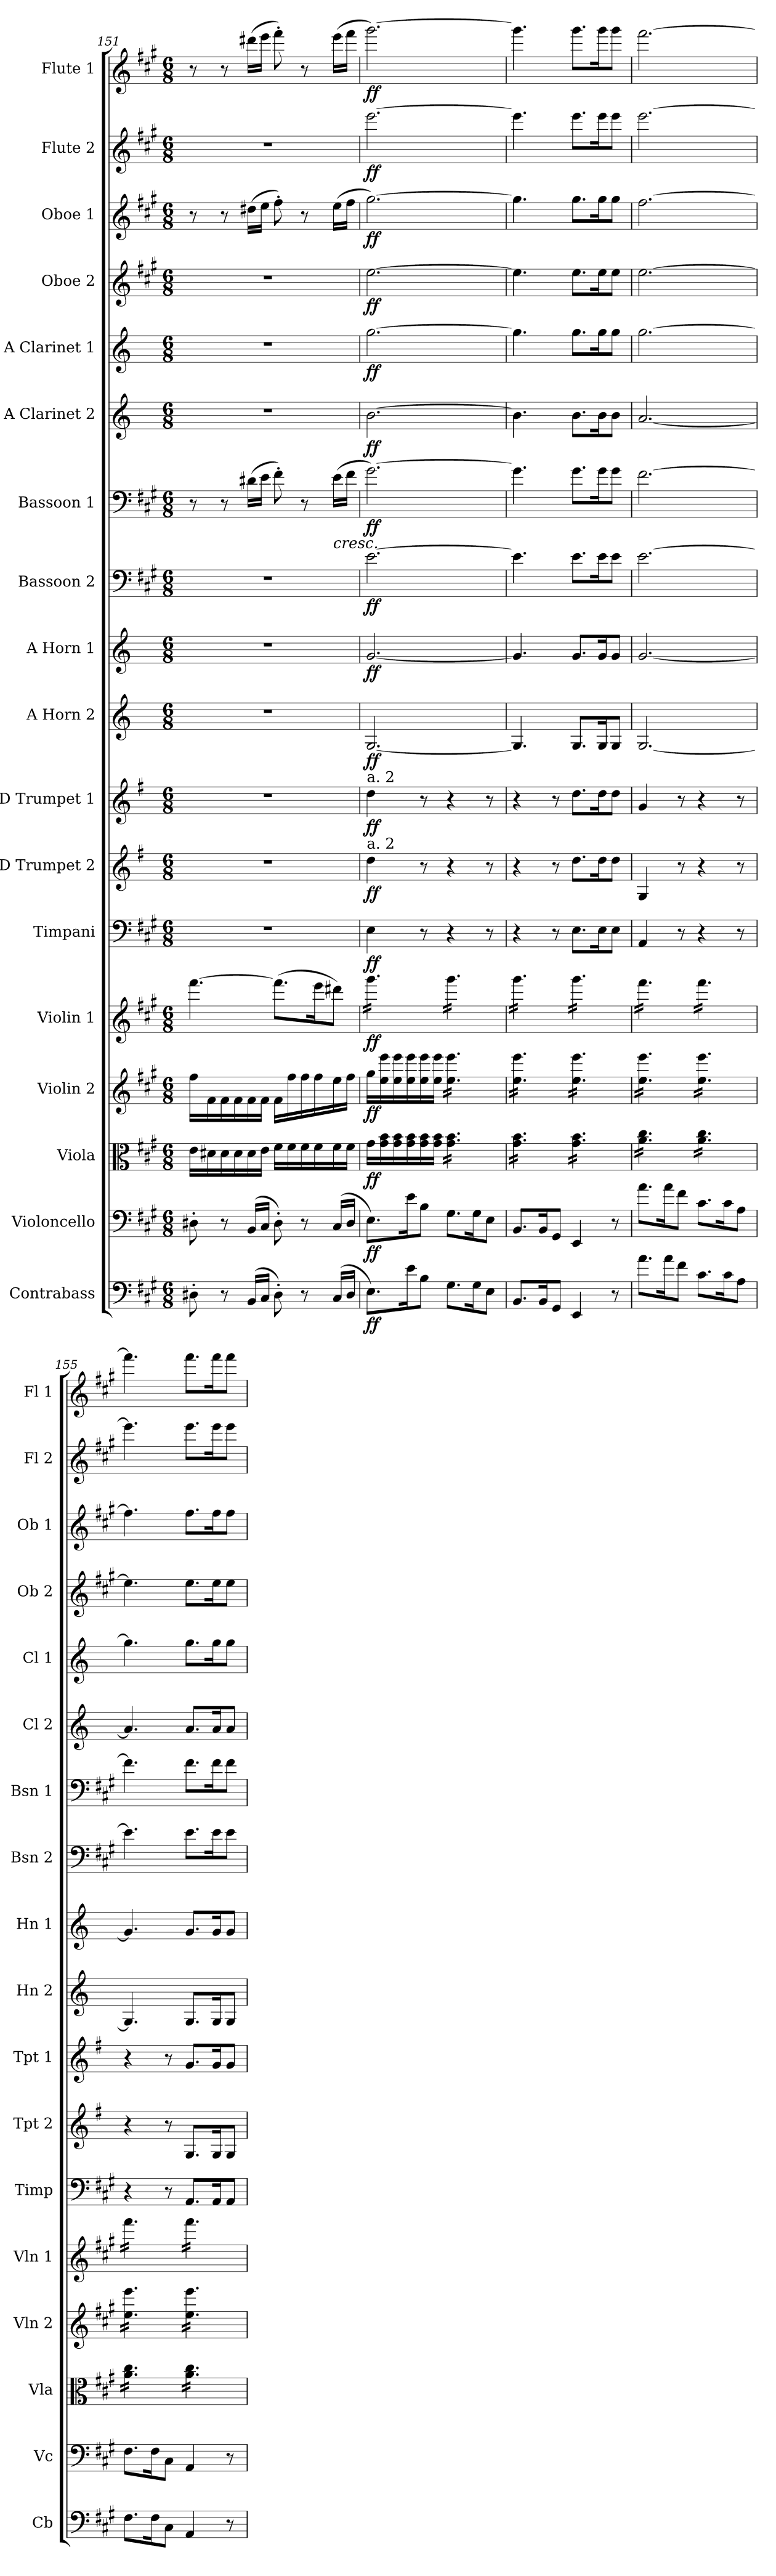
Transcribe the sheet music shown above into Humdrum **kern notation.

**kern	**dynam	**kern	**dynam	**kern	**dynam	**kern	**dynam	**kern	**dynam	**kern	**dynam	**kern	**dynam	**kern	**dynam	**kern	**dynam	**kern	**dynam	**kern	**dynam	**kern	**dynam	**kern	**dynam	**kern	**dynam	**kern	**dynam	**kern	**dynam	**kern	**dynam	**kern	**dynam
*part18	*part18	*part17	*part17	*part16	*part16	*part15	*part15	*part14	*part14	*part13	*part13	*part12	*part12	*part11	*part11	*part10	*part10	*part9	*part9	*part8	*part8	*part7	*part7	*part6	*part6	*part5	*part5	*part4	*part4	*part3	*part3	*part2	*part2	*part1	*part1
*staff18	*staff18	*staff17	*staff17	*staff16	*staff16	*staff15	*staff15	*staff14	*staff14	*staff13	*staff13	*staff12	*staff12	*staff11	*staff11	*staff10	*staff10	*staff9	*staff9	*staff8	*staff8	*staff7	*staff7	*staff6	*staff6	*staff5	*staff5	*staff4	*staff4	*staff3	*staff3	*staff2	*staff2	*staff1	*staff1
*I"Contrabass	*	*I"Violoncello	*	*I"Viola	*	*I"Violin 2	*	*I"Violin 1	*	*I"Timpani	*	*I"D Trumpet 2	*	*I"D Trumpet 1	*	*I"A Horn 2	*	*I"A Horn 1	*	*I"Bassoon 2	*	*I"Bassoon 1	*	*I"A Clarinet 2	*	*I"A Clarinet 1	*	*I"Oboe 2	*	*I"Oboe 1	*	*I"Flute 2	*	*I"Flute 1	*
*I'Cb	*	*I'Vc	*	*I'Vla	*	*I'Vln 2	*	*I'Vln 1	*	*I'Timp	*	*I'Tpt 2	*	*I'Tpt 1	*	*I'Hn 2	*	*I'Hn 1	*	*I'Bsn 2	*	*I'Bsn 1	*	*I'Cl 2	*	*I'Cl 1	*	*I'Ob 2	*	*I'Ob 1	*	*I'Fl 2	*	*I'Fl 1	*
!!LO:PB:g=z
*clefF4	*	*clefF4	*	*clefC3	*	*clefG2	*	*clefG2	*	*clefF4	*	*clefG2	*	*clefG2	*	*clefG2	*	*clefG2	*	*clefF4	*	*clefF4	*	*clefG2	*	*clefG2	*	*clefG2	*	*clefG2	*	*clefG2	*	*clefG2	*
*ITrd7c12	*	*	*	*	*	*	*	*	*	*	*	*ITrd-1c-2	*	*ITrd-1c-2	*	*ITrd2c3	*	*ITrd2c3	*	*	*	*	*	*ITrd2c3	*	*ITrd2c3	*	*	*	*	*	*	*	*	*
*k[f#c#g#]	*	*k[f#c#g#]	*	*k[f#c#g#]	*	*k[f#c#g#]	*	*k[f#c#g#]	*	*k[f#c#g#]	*	*k[f#c#g#]	*	*k[f#c#g#]	*	*k[f#c#g#]	*	*k[f#c#g#]	*	*k[f#c#g#]	*	*k[f#c#g#]	*	*k[f#c#g#]	*	*k[f#c#g#]	*	*k[f#c#g#]	*	*k[f#c#g#]	*	*k[f#c#g#]	*	*k[f#c#g#]	*
*M6/8	*	*M6/8	*	*M6/8	*	*M6/8	*	*M6/8	*	*M6/8	*	*M6/8	*	*M6/8	*	*M6/8	*	*M6/8	*	*M6/8	*	*M6/8	*	*M6/8	*	*M6/8	*	*M6/8	*	*M6/8	*	*M6/8	*	*M6/8	*
=151	=151	=151	=151	=151	=151	=151	=151	=151	=151	=151	=151	=151	=151	=151	=151	=151	=151	=151	=151	=151	=151	=151	=151	=151	=151	=151	=151	=151	=151	=151	=151	=151	=151	=151	=151
8DD#X'\	.	8D#X'\	.	16e\LL	.	16ff#\LL	.	[4.fff#\	.	2.r	.	2.r	.	2.r	.	2.r	.	2.r	.	2.r	.	8r	.	2.r	.	2.r	.	2.r	.	8r	.	2.r	.	8r	.
.	.	.	.	16d#X\	.	16f#\	.	.	.	.	.	.	.	.	.	.	.	.	.	.	.	.	.	.	.	.	.	.	.	.	.	.	.	.	.
8r	.	8r	.	16d#\	.	16f#\	.	.	.	.	.	.	.	.	.	.	.	.	.	.	.	8r	.	.	.	.	.	.	.	8r	.	.	.	8r	.
.	.	.	.	16d#\	.	16f#\	.	.	.	.	.	.	.	.	.	.	.	.	.	.	.	.	.	.	.	.	.	.	.	.	.	.	.	.	.
(16BBB/LL	.	(16BB/LL	.	16d#\	.	16f#\	.	.	.	.	.	.	.	.	.	.	.	.	.	.	.	(16d#X\LL	.	.	.	.	.	.	.	(16dd#X\LL	.	.	.	(16ddd#X\LL	.
16CC#/JJ	.	16C#/JJ	.	16e\JJ	.	16f#\JJ	.	.	.	.	.	.	.	.	.	.	.	.	.	.	.	16e\JJ	.	.	.	.	.	.	.	16ee\JJ	.	.	.	16eee\JJ	.
8DD#'\)	.	8D#'\)	.	16f#\LL	.	16f#\LL	.	(8.fff#\L]	.	.	.	.	.	.	.	.	.	.	.	.	.	8f#'\)	.	.	.	.	.	.	.	8ff#'\)	.	.	.	8fff#'\)	.
.	.	.	.	16f#\	.	16ff#\	.	.	.	.	.	.	.	.	.	.	.	.	.	.	.	.	.	.	.	.	.	.	.	.	.	.	.	.	.
8r	.	8r	.	16f#\	.	16ff#\	.	.	.	.	.	.	.	.	.	.	.	.	.	.	.	8r	.	.	.	.	.	.	.	8r	.	.	.	8r	.
.	.	.	.	16f#\	.	16ff#\	.	16eee\K	.	.	.	.	.	.	.	.	.	.	.	.	.	.	.	.	.	.	.	.	.	.	.	.	.	.	.
!	!	!	!	!	!	!	!	!	!	!	!	!	!	!	!	!	!	!	!	!	!	!LO:TX:b:i:t=cresc.	!	!	!	!	!	!	!	!	!	!	!	!	!
(16CC#/LL	.	(16C#/LL	.	16f#\	.	16ee\	.	8ddd#X\J)	.	.	.	.	.	.	.	.	.	.	.	.	.	(16e\LL	.	.	.	.	.	.	.	(16ee\LL	.	.	.	(16eee\LL	.
16DD#/JJ	.	16D#/JJ	.	16f#\JJ	.	16ff#\JJ	.	.	.	.	.	.	.	.	.	.	.	.	.	.	.	16f#\JJ	.	.	.	.	.	.	.	16ff#\JJ	.	.	.	16fff#\JJ	.
=152	=152	=152	=152	=152	=152	=152	=152	=152	=152	=152	=152	=152	=152	=152	=152	=152	=152	=152	=152	=152	=152	=152	=152	=152	=152	=152	=152	=152	=152	=152	=152	=152	=152	=152	=152
!	!	!	!	!	!	!	!	!	!	!	!	!	!	!LO:TX:a:t=a. 2	!	!	!	!	!	!	!	!	!	!	!	!	!	!	!	!	!	!	!	!	!
!	!	!	!	!	!	!	!	!	!	!	!	!LO:TX:a:t=a. 2	!	!	!	!	!	!	!	!	!	!	!	!	!	!	!	!	!	!	!	!	!	!	!
!	!LO:DY:b	!	!LO:DY:b	!	!LO:DY:b	!	!LO:DY:b	!	!LO:DY:b	!	!LO:DY:b	!	!LO:DY:b	!	!LO:DY:b	!	!LO:DY:b	!	!LO:DY:b	!	!LO:DY:b	!	!LO:DY:b	!	!LO:DY:b	!	!LO:DY:b	!	!LO:DY:b	!	!LO:DY:b	!	!LO:DY:b	!	!LO:DY:b
*	*	*	*	*	*	*	*	*tremolo	*	*	*	*	*	*	*	*	*	*	*	*	*	*	*	*	*	*	*	*	*	*	*	*	*	*	*
8.EE\L)	ff	8.E\L)	ff	16g#\LL	ff	16gg#\LL	ff	16ggg#\LL	ff	4E\	ff	4ee\	ff	4ee\	ff	[2.E/	ff	[2.e/	ff	[2.e\	ff	[2.g#\)	ff	[2.g#\	ff	[2.ee\	ff	[2.ee\	ff	[2.gg#\)	ff	[2.eee\	ff	[2.ggg#\)	ff
.	.	.	.	16g#\ 16b\	.	16ee\ 16eee\	.	16ggg#\	.	.	.	.	.	.	.	.	.	.	.	.	.	.	.	.	.	.	.	.	.	.	.	.	.	.	.
.	.	.	.	16g#\ 16b\	.	16ee\ 16eee\	.	16ggg#\	.	.	.	.	.	.	.	.	.	.	.	.	.	.	.	.	.	.	.	.	.	.	.	.	.	.	.
16E\K	.	16e\K	.	16g#\ 16b\	.	16ee\ 16eee\	.	16ggg#\	.	.	.	.	.	.	.	.	.	.	.	.	.	.	.	.	.	.	.	.	.	.	.	.	.	.	.
8BB\J	.	8B\J	.	16g#\ 16b\	.	16ee\ 16eee\	.	16ggg#\	.	8r	.	8r	.	8r	.	.	.	.	.	.	.	.	.	.	.	.	.	.	.	.	.	.	.	.	.
.	.	.	.	16g#\ 16b\JJ	.	16ee\ 16eee\JJ	.	16ggg#\JJ	.	.	.	.	.	.	.	.	.	.	.	.	.	.	.	.	.	.	.	.	.	.	.	.	.	.	.
*	*	*	*	*tremolo	*	*	*	*	*	*	*	*	*	*	*	*	*	*	*	*	*	*	*	*	*	*	*	*	*	*	*	*	*	*	*
*	*	*	*	*	*	*tremolo	*	*	*	*	*	*	*	*	*	*	*	*	*	*	*	*	*	*	*	*	*	*	*	*	*	*	*	*	*
8.GG#\L	.	8.G#\L	.	16g#\ 16b\LL	.	16ee\ 16eee\LL	.	16ggg#\LL	.	4r	.	4r	.	4r	.	.	.	.	.	.	.	.	.	.	.	.	.	.	.	.	.	.	.	.	.
.	.	.	.	16g#\ 16b\	.	16ee\ 16eee\	.	16ggg#\	.	.	.	.	.	.	.	.	.	.	.	.	.	.	.	.	.	.	.	.	.	.	.	.	.	.	.
.	.	.	.	16g#\ 16b\	.	16ee\ 16eee\	.	16ggg#\	.	.	.	.	.	.	.	.	.	.	.	.	.	.	.	.	.	.	.	.	.	.	.	.	.	.	.
16GG#\K	.	16G#\K	.	16g#\ 16b\	.	16ee\ 16eee\	.	16ggg#\	.	.	.	.	.	.	.	.	.	.	.	.	.	.	.	.	.	.	.	.	.	.	.	.	.	.	.
8EE\J	.	8E\J	.	16g#\ 16b\	.	16ee\ 16eee\	.	16ggg#\	.	8r	.	8r	.	8r	.	.	.	.	.	.	.	.	.	.	.	.	.	.	.	.	.	.	.	.	.
.	.	.	.	16g#\ 16b\JJ	.	16ee\ 16eee\JJ	.	16ggg#\JJ	.	.	.	.	.	.	.	.	.	.	.	.	.	.	.	.	.	.	.	.	.	.	.	.	.	.	.
=153	=153	=153	=153	=153	=153	=153	=153	=153	=153	=153	=153	=153	=153	=153	=153	=153	=153	=153	=153	=153	=153	=153	=153	=153	=153	=153	=153	=153	=153	=153	=153	=153	=153	=153	=153
8.BBB/L	.	8.BB/L	.	16g#\ 16b\LL	.	16ee\ 16eee\LL	.	16ggg#\LL	.	4r	.	4r	.	4r	.	4.E/]	.	4.e/]	.	4.e\]	.	4.g#\]	.	4.g#\]	.	4.ee\]	.	4.ee\]	.	4.gg#\]	.	4.eee\]	.	4.ggg#\]	.
.	.	.	.	16g#\ 16b\	.	16ee\ 16eee\	.	16ggg#\	.	.	.	.	.	.	.	.	.	.	.	.	.	.	.	.	.	.	.	.	.	.	.	.	.	.	.
.	.	.	.	16g#\ 16b\	.	16ee\ 16eee\	.	16ggg#\	.	.	.	.	.	.	.	.	.	.	.	.	.	.	.	.	.	.	.	.	.	.	.	.	.	.	.
16BBB/K	.	16BB/K	.	16g#\ 16b\	.	16ee\ 16eee\	.	16ggg#\	.	.	.	.	.	.	.	.	.	.	.	.	.	.	.	.	.	.	.	.	.	.	.	.	.	.	.
8GGG#/J	.	8GG#/J	.	16g#\ 16b\	.	16ee\ 16eee\	.	16ggg#\	.	8r	.	8r	.	8r	.	.	.	.	.	.	.	.	.	.	.	.	.	.	.	.	.	.	.	.	.
.	.	.	.	16g#\ 16b\JJ	.	16ee\ 16eee\JJ	.	16ggg#\JJ	.	.	.	.	.	.	.	.	.	.	.	.	.	.	.	.	.	.	.	.	.	.	.	.	.	.	.
4EEE/	.	4EE/	.	16g#\ 16b\LL	.	16ee\ 16eee\LL	.	16ggg#\LL	.	8.E\L	.	8.ee\L	.	8.ee\L	.	8.E/L	.	8.e/L	.	8.e\L	.	8.g#\L	.	8.g#\L	.	8.ee\L	.	8.ee\L	.	8.gg#\L	.	8.eee\L	.	8.ggg#\L	.
.	.	.	.	16g#\ 16b\	.	16ee\ 16eee\	.	16ggg#\	.	.	.	.	.	.	.	.	.	.	.	.	.	.	.	.	.	.	.	.	.	.	.	.	.	.	.
.	.	.	.	16g#\ 16b\	.	16ee\ 16eee\	.	16ggg#\	.	.	.	.	.	.	.	.	.	.	.	.	.	.	.	.	.	.	.	.	.	.	.	.	.	.	.
.	.	.	.	16g#\ 16b\	.	16ee\ 16eee\	.	16ggg#\	.	16E\K	.	16ee\K	.	16ee\K	.	16E/K	.	16e/K	.	16e\K	.	16g#\K	.	16g#\K	.	16ee\K	.	16ee\K	.	16gg#\K	.	16eee\K	.	16ggg#\K	.
8r	.	8r	.	16g#\ 16b\	.	16ee\ 16eee\	.	16ggg#\	.	8E\J	.	8ee\J	.	8ee\J	.	8E/J	.	8e/J	.	8e\J	.	8g#\J	.	8g#\J	.	8ee\J	.	8ee\J	.	8gg#\J	.	8eee\J	.	8ggg#\J	.
.	.	.	.	16g#\ 16b\JJ	.	16ee\ 16eee\JJ	.	16ggg#\JJ	.	.	.	.	.	.	.	.	.	.	.	.	.	.	.	.	.	.	.	.	.	.	.	.	.	.	.
=154	=154	=154	=154	=154	=154	=154	=154	=154	=154	=154	=154	=154	=154	=154	=154	=154	=154	=154	=154	=154	=154	=154	=154	=154	=154	=154	=154	=154	=154	=154	=154	=154	=154	=154	=154
8.A\L	.	8.a\L	.	16a\ 16cc#\LL	.	16ee\ 16eee\LL	.	16fff#\LL	.	4AA/	.	4A/	.	4a/	.	[2.E/	.	[2.e/	.	[2.e\	.	[2.f#\	.	[2.f#/	.	[2.ee\	.	[2.ee\	.	[2.ff#\	.	[2.eee\	.	[2.fff#\	.
.	.	.	.	16a\ 16cc#\	.	16ee\ 16eee\	.	16fff#\	.	.	.	.	.	.	.	.	.	.	.	.	.	.	.	.	.	.	.	.	.	.	.	.	.	.	.
.	.	.	.	16a\ 16cc#\	.	16ee\ 16eee\	.	16fff#\	.	.	.	.	.	.	.	.	.	.	.	.	.	.	.	.	.	.	.	.	.	.	.	.	.	.	.
16A\K	.	16a\K	.	16a\ 16cc#\	.	16ee\ 16eee\	.	16fff#\	.	.	.	.	.	.	.	.	.	.	.	.	.	.	.	.	.	.	.	.	.	.	.	.	.	.	.
8F#\J	.	8f#\J	.	16a\ 16cc#\	.	16ee\ 16eee\	.	16fff#\	.	8r	.	8r	.	8r	.	.	.	.	.	.	.	.	.	.	.	.	.	.	.	.	.	.	.	.	.
.	.	.	.	16a\ 16cc#\JJ	.	16ee\ 16eee\JJ	.	16fff#\JJ	.	.	.	.	.	.	.	.	.	.	.	.	.	.	.	.	.	.	.	.	.	.	.	.	.	.	.
8.C#\L	.	8.c#\L	.	16a\ 16cc#\LL	.	16ee\ 16eee\LL	.	16fff#\LL	.	4r	.	4r	.	4r	.	.	.	.	.	.	.	.	.	.	.	.	.	.	.	.	.	.	.	.	.
.	.	.	.	16a\ 16cc#\	.	16ee\ 16eee\	.	16fff#\	.	.	.	.	.	.	.	.	.	.	.	.	.	.	.	.	.	.	.	.	.	.	.	.	.	.	.
.	.	.	.	16a\ 16cc#\	.	16ee\ 16eee\	.	16fff#\	.	.	.	.	.	.	.	.	.	.	.	.	.	.	.	.	.	.	.	.	.	.	.	.	.	.	.
16C#\K	.	16c#\K	.	16a\ 16cc#\	.	16ee\ 16eee\	.	16fff#\	.	.	.	.	.	.	.	.	.	.	.	.	.	.	.	.	.	.	.	.	.	.	.	.	.	.	.
8AA\J	.	8A\J	.	16a\ 16cc#\	.	16ee\ 16eee\	.	16fff#\	.	8r	.	8r	.	8r	.	.	.	.	.	.	.	.	.	.	.	.	.	.	.	.	.	.	.	.	.
.	.	.	.	16a\ 16cc#\JJ	.	16ee\ 16eee\JJ	.	16fff#\JJ	.	.	.	.	.	.	.	.	.	.	.	.	.	.	.	.	.	.	.	.	.	.	.	.	.	.	.
=155	=155	=155	=155	=155	=155	=155	=155	=155	=155	=155	=155	=155	=155	=155	=155	=155	=155	=155	=155	=155	=155	=155	=155	=155	=155	=155	=155	=155	=155	=155	=155	=155	=155	=155	=155
8.FF#\L	.	8.F#\L	.	16a\ 16cc#\LL	.	16ee\ 16eee\LL	.	16fff#\LL	.	4r	.	4r	.	4r	.	4.E/]	.	4.e/]	.	4.e\]	.	4.f#\]	.	4.f#/]	.	4.ee\]	.	4.ee\]	.	4.ff#\]	.	4.eee\]	.	4.fff#\]	.
.	.	.	.	16a\ 16cc#\	.	16ee\ 16eee\	.	16fff#\	.	.	.	.	.	.	.	.	.	.	.	.	.	.	.	.	.	.	.	.	.	.	.	.	.	.	.
.	.	.	.	16a\ 16cc#\	.	16ee\ 16eee\	.	16fff#\	.	.	.	.	.	.	.	.	.	.	.	.	.	.	.	.	.	.	.	.	.	.	.	.	.	.	.
16FF#\K	.	16F#\K	.	16a\ 16cc#\	.	16ee\ 16eee\	.	16fff#\	.	.	.	.	.	.	.	.	.	.	.	.	.	.	.	.	.	.	.	.	.	.	.	.	.	.	.
8CC#\J	.	8C#\J	.	16a\ 16cc#\	.	16ee\ 16eee\	.	16fff#\	.	8r	.	8r	.	8r	.	.	.	.	.	.	.	.	.	.	.	.	.	.	.	.	.	.	.	.	.
.	.	.	.	16a\ 16cc#\JJ	.	16ee\ 16eee\JJ	.	16fff#\JJ	.	.	.	.	.	.	.	.	.	.	.	.	.	.	.	.	.	.	.	.	.	.	.	.	.	.	.
4AAA/	.	4AA/	.	16a\ 16cc#\LL	.	16ee\ 16eee\LL	.	16fff#\LL	.	8.AA/L	.	8.A/L	.	8.a/L	.	8.E/L	.	8.e/L	.	8.e\L	.	8.f#\L	.	8.f#/L	.	8.ee\L	.	8.ee\L	.	8.ff#\L	.	8.eee\L	.	8.fff#\L	.
.	.	.	.	16a\ 16cc#\	.	16ee\ 16eee\	.	16fff#\	.	.	.	.	.	.	.	.	.	.	.	.	.	.	.	.	.	.	.	.	.	.	.	.	.	.	.
.	.	.	.	16a\ 16cc#\	.	16ee\ 16eee\	.	16fff#\	.	.	.	.	.	.	.	.	.	.	.	.	.	.	.	.	.	.	.	.	.	.	.	.	.	.	.
.	.	.	.	16a\ 16cc#\	.	16ee\ 16eee\	.	16fff#\	.	16AA/K	.	16A/K	.	16a/K	.	16E/K	.	16e/K	.	16e\K	.	16f#\K	.	16f#/K	.	16ee\K	.	16ee\K	.	16ff#\K	.	16eee\K	.	16fff#\K	.
8r	.	8r	.	16a\ 16cc#\	.	16ee\ 16eee\	.	16fff#\	.	8AA/J	.	8A/J	.	8a/J	.	8E/J	.	8e/J	.	8e\J	.	8f#\J	.	8f#/J	.	8ee\J	.	8ee\J	.	8ff#\J	.	8eee\J	.	8fff#\J	.
.	.	.	.	16a\ 16cc#\JJ	.	16ee\ 16eee\JJ	.	16fff#\JJ	.	.	.	.	.	.	.	.	.	.	.	.	.	.	.	.	.	.	.	.	.	.	.	.	.	.	.
*	*	*	*	*	*	*	*	*Xtremolo	*	*	*	*	*	*	*	*	*	*	*	*	*	*	*	*	*	*	*	*	*	*	*	*	*	*	*
*	*	*	*	*	*	*Xtremolo	*	*	*	*	*	*	*	*	*	*	*	*	*	*	*	*	*	*	*	*	*	*	*	*	*	*	*	*	*
*	*	*	*	*Xtremolo	*	*	*	*	*	*	*	*	*	*	*	*	*	*	*	*	*	*	*	*	*	*	*	*	*	*	*	*	*	*	*
=	=	=	=	=	=	=	=	=	=	=	=	=	=	=	=	=	=	=	=	=	=	=	=	=	=	=	=	=	=	=	=	=	=	=	=
*-	*-	*-	*-	*-	*-	*-	*-	*-	*-	*-	*-	*-	*-	*-	*-	*-	*-	*-	*-	*-	*-	*-	*-	*-	*-	*-	*-	*-	*-	*-	*-	*-	*-	*-	*-
